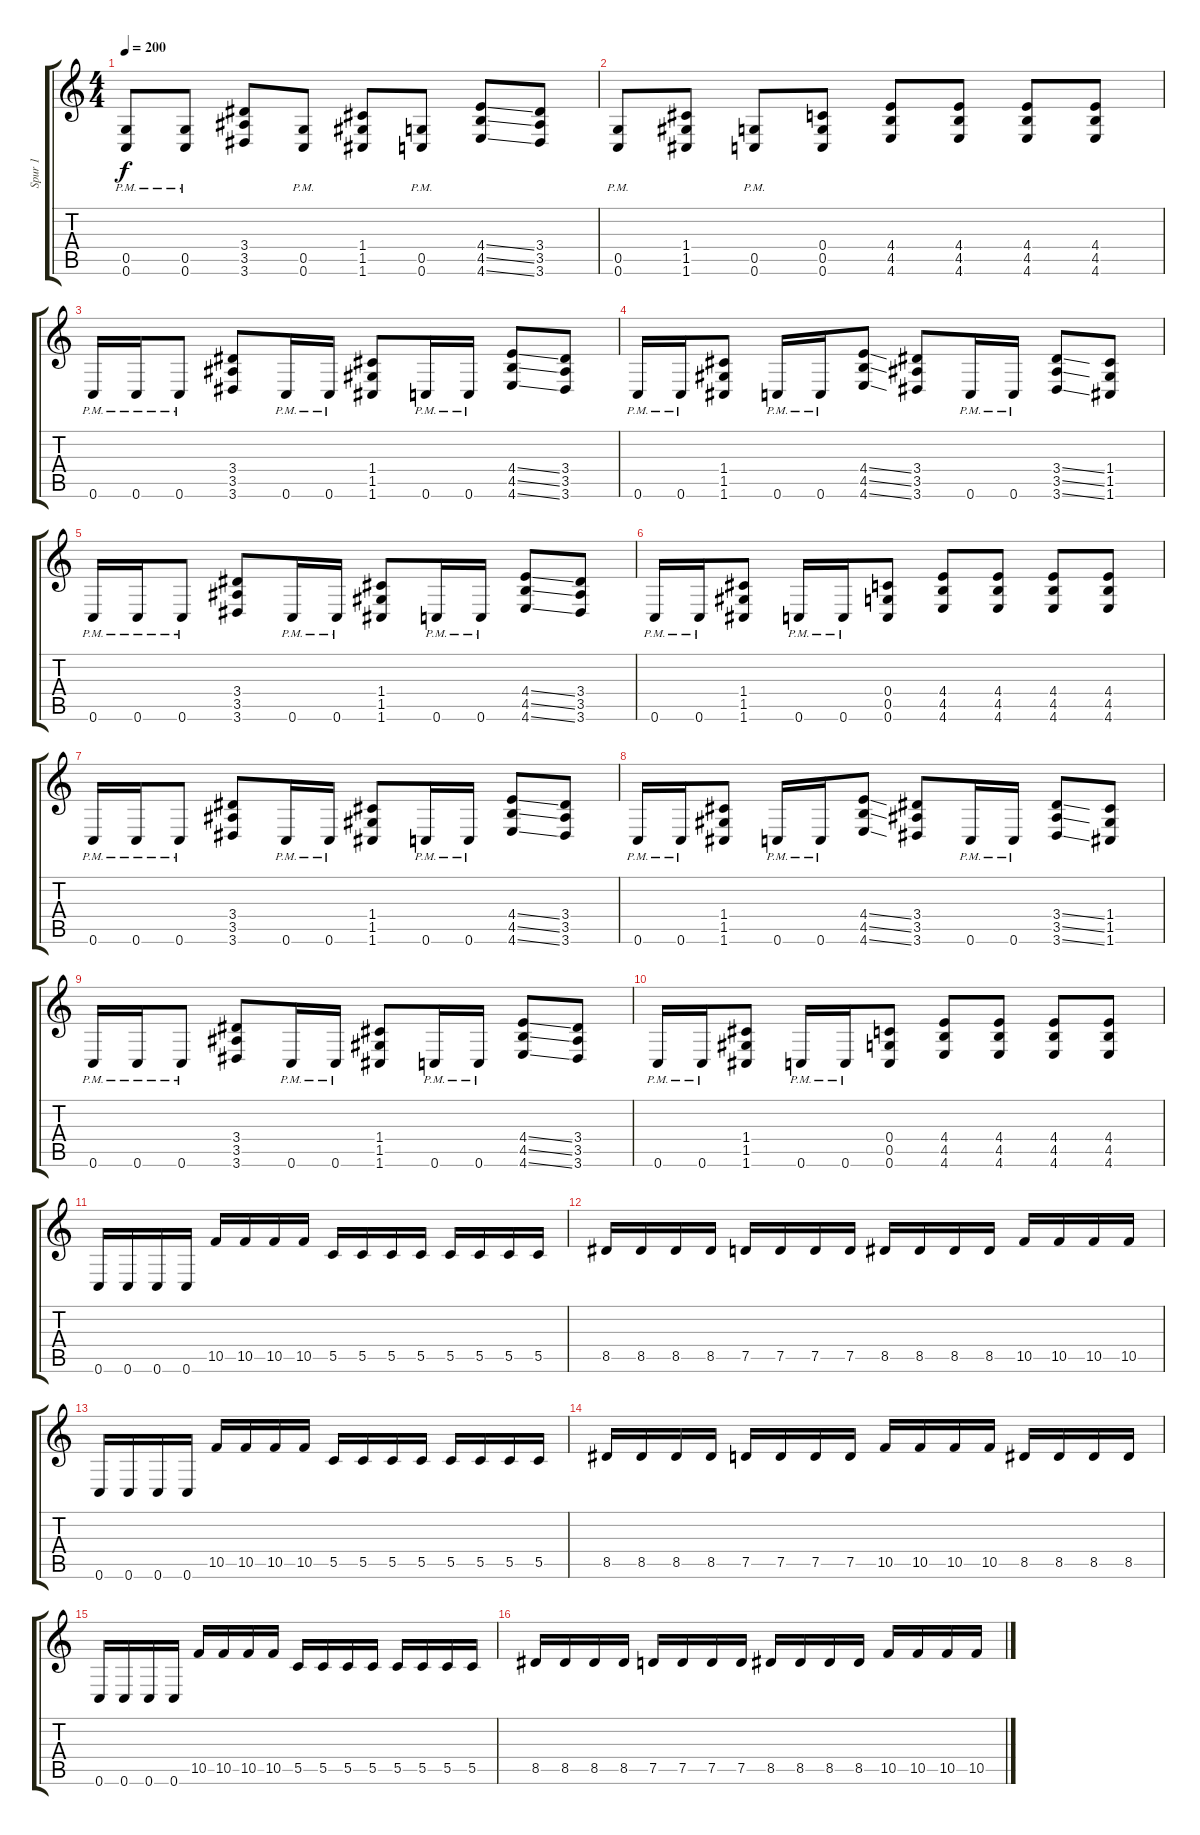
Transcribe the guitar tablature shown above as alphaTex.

\track ("Spur 1" "Spur 1") {instrument distortionguitar}
\staff {score tabs}
\tuning (D4 A3 F3 C3 G2 C2) {hide}
\ts (4 4)
\tempo 200
\clef g2
\ks c
(0.5{pm} 0.6{pm}).8{dy f} (0.5{pm} 0.6{pm}).8 (3.4 3.5 3.6).8 (0.5{pm} 0.6{pm}).8 (1.4 1.5 1.6).8 (0.5{pm} 0.6{pm}).8 (4.4{ss} 4.5{ss} 4.6{ss}).8 (3.4 3.5 3.6).8 |
(0.5{pm} 0.6{pm}).8 (1.4 1.5 1.6).8 (0.5 0.6{pm}).8 (0.4 0.5 0.6).8 (4.4 4.5 4.6).8 (4.4 4.5 4.6).8 (4.4 4.5 4.6).8 (4.4 4.5 4.6).8 |
0.6{pm}.16 0.6{pm}.16 0.6{pm}.8 (3.4 3.5 3.6).8 0.6{pm}.16 0.6{pm}.16 (1.4 1.5 1.6).8 0.6{pm}.16 0.6{pm}.16 (4.4{ss} 4.5{ss} 4.6{ss}).8 (3.4 3.5 3.6).8 |
0.6{pm}.16 0.6{pm}.16 (1.4 1.5 1.6).8 0.6{pm}.16 0.6{pm}.16 (4.4{ss} 4.5{ss} 4.6{ss}).8 (3.4 3.5 3.6).8 0.6{pm}.16 0.6{pm}.16 (3.4{ss} 3.5{ss} 3.6{ss}).8 (1.4 1.5 1.6).8 |
0.6{pm}.16 0.6{pm}.16 0.6{pm}.8 (3.4 3.5 3.6).8 0.6{pm}.16 0.6{pm}.16 (1.4 1.5 1.6).8 0.6{pm}.16 0.6{pm}.16 (4.4{ss} 4.5{ss} 4.6{ss}).8 (3.4 3.5 3.6).8 |
0.6{pm}.16 0.6{pm}.16 (1.4 1.5 1.6).8 0.6{pm}.16 0.6{pm}.16 (0.4 0.5 0.6).8 (4.4 4.5 4.6).8 (4.4 4.5 4.6).8 (4.4 4.5 4.6).8 (4.4 4.5 4.6).8 |
0.6{pm}.16 0.6{pm}.16 0.6{pm}.8 (3.4 3.5 3.6).8 0.6{pm}.16 0.6{pm}.16 (1.4 1.5 1.6).8 0.6{pm}.16 0.6{pm}.16 (4.4{ss} 4.5{ss} 4.6{ss}).8 (3.4 3.5 3.6).8 |
0.6{pm}.16 0.6{pm}.16 (1.4 1.5 1.6).8 0.6{pm}.16 0.6{pm}.16 (4.4{ss} 4.5{ss} 4.6{ss}).8 (3.4 3.5 3.6).8 0.6{pm}.16 0.6{pm}.16 (3.4{ss} 3.5{ss} 3.6{ss}).8 (1.4 1.5 1.6).8 |
0.6{pm}.16 0.6{pm}.16 0.6{pm}.8 (3.4 3.5 3.6).8 0.6{pm}.16 0.6{pm}.16 (1.4 1.5 1.6).8 0.6{pm}.16 0.6{pm}.16 (4.4{ss} 4.5{ss} 4.6{ss}).8 (3.4 3.5 3.6).8 |
0.6{pm}.16 0.6{pm}.16 (1.4 1.5 1.6).8 0.6{pm}.16 0.6{pm}.16 (0.4 0.5 0.6).8 (4.4 4.5 4.6).8 (4.4 4.5 4.6).8 (4.4 4.5 4.6).8 (4.4 4.5 4.6).8 |
0.6.16 0.6.16 0.6.16 0.6.16 10.5.16 10.5.16 10.5.16 10.5.16 5.5.16 5.5.16 5.5.16 5.5.16 5.5.16 5.5.16 5.5.16 5.5.16 |
8.5.16 8.5.16 8.5.16 8.5.16 7.5.16 7.5.16 7.5.16 7.5.16 8.5.16 8.5.16 8.5.16 8.5.16 10.5.16 10.5.16 10.5.16 10.5.16 |
0.6.16 0.6.16 0.6.16 0.6.16 10.5.16 10.5.16 10.5.16 10.5.16 5.5.16 5.5.16 5.5.16 5.5.16 5.5.16 5.5.16 5.5.16 5.5.16 |
8.5.16 8.5.16 8.5.16 8.5.16 7.5.16 7.5.16 7.5.16 7.5.16 10.5.16 10.5.16 10.5.16 10.5.16 8.5.16 8.5.16 8.5.16 8.5.16 |
0.6.16 0.6.16 0.6.16 0.6.16 10.5.16 10.5.16 10.5.16 10.5.16 5.5.16 5.5.16 5.5.16 5.5.16 5.5.16 5.5.16 5.5.16 5.5.16 |
8.5.16 8.5.16 8.5.16 8.5.16 7.5.16 7.5.16 7.5.16 7.5.16 8.5.16 8.5.16 8.5.16 8.5.16 10.5.16 10.5.16 10.5.16 10.5.16
